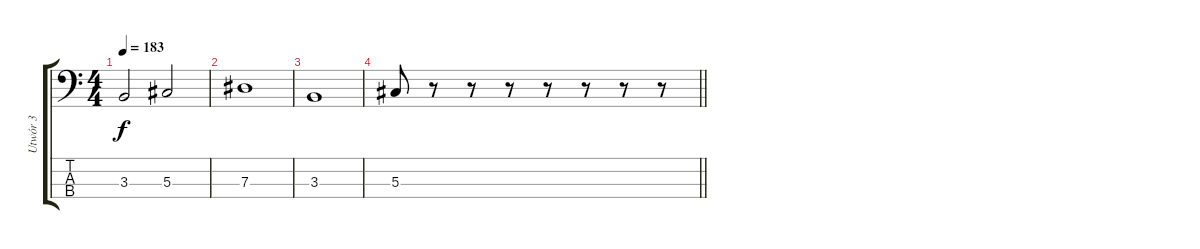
\track ("Utwór 3" "Utwór 3") {instrument electricbasspick}
\staff {score tabs}
\tuning (Gb2 Db2 Ab1 Eb1) {hide}
\ts (4 4)
\tempo 183
\clef f4
\ks c
3.3.2{dy f} 5.3.2 |
7.3.1 |
3.3.1 |
\barLineRight lightlight
5.3.8 r.8 r.8 r.8 r.8 r.8 r.8 r.8
